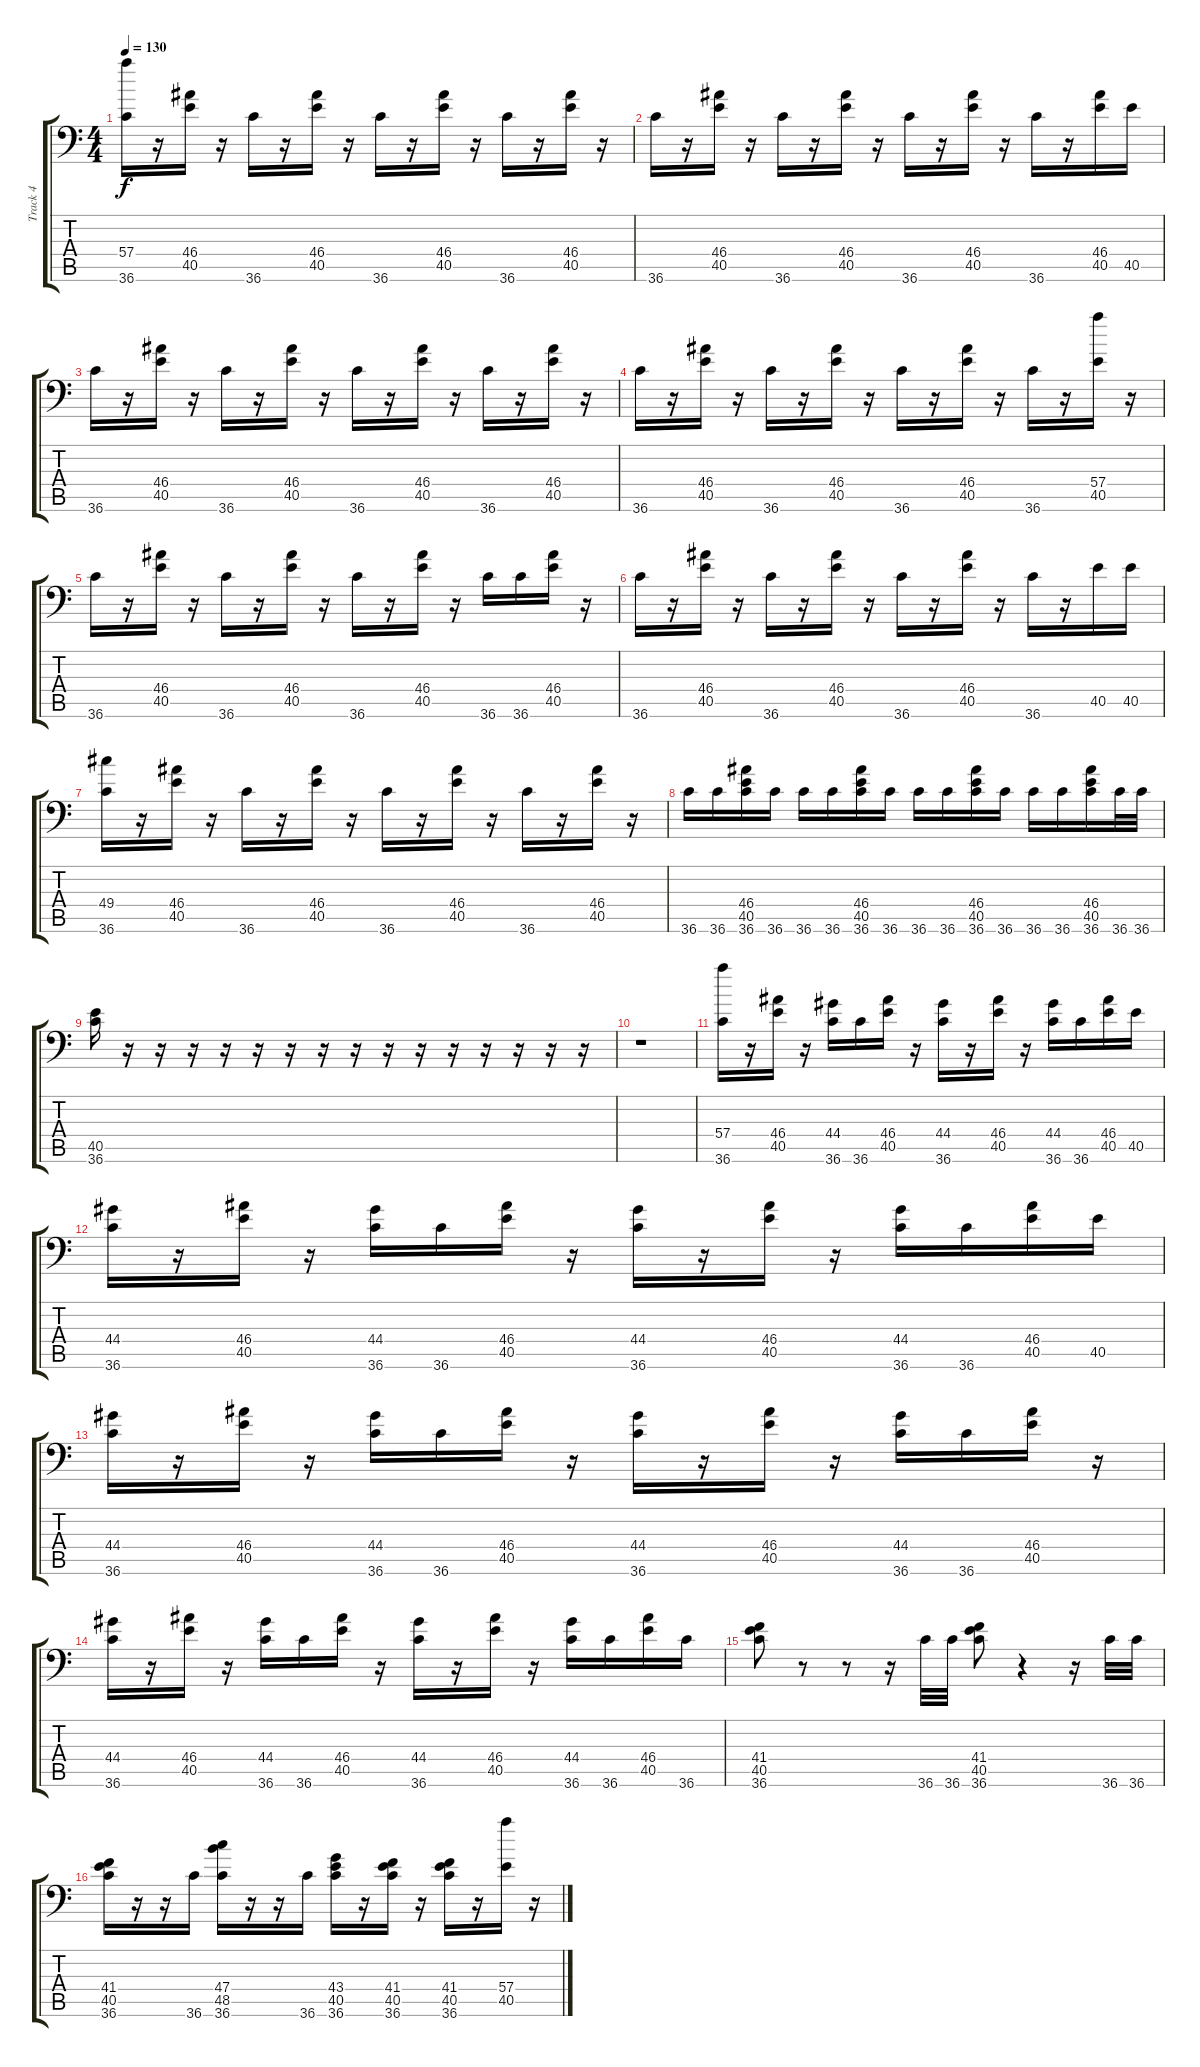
\track ("Track 4" "Track 4") {instrument acousticgrandpiano}
\staff {score tabs}
\tuning (C-1 C-1 C-1 C-1 C-1 C-1) {hide}
\ts (4 4)
\tempo 130
\clef f4
\ks c
(57.4 36.6).16{dy f} r.16 (46.4 40.5).16 r.16 36.6.16 r.16 (46.4 40.5).16 r.16 36.6.16 r.16 (46.4 40.5).16 r.16 36.6.16 r.16 (46.4 40.5).16 r.16 |
36.6.16 r.16 (46.4 40.5).16 r.16 36.6.16 r.16 (46.4 40.5).16 r.16 36.6.16 r.16 (46.4 40.5).16 r.16 36.6.16 r.16 (46.4 40.5).16 40.5.16 |
36.6.16 r.16 (46.4 40.5).16 r.16 36.6.16 r.16 (46.4 40.5).16 r.16 36.6.16 r.16 (46.4 40.5).16 r.16 36.6.16 r.16 (46.4 40.5).16 r.16 |
36.6.16 r.16 (46.4 40.5).16 r.16 36.6.16 r.16 (46.4 40.5).16 r.16 36.6.16 r.16 (46.4 40.5).16 r.16 36.6.16 r.16 (57.4 40.5).16 r.16 |
36.6.16 r.16 (46.4 40.5).16 r.16 36.6.16 r.16 (46.4 40.5).16 r.16 36.6.16 r.16 (46.4 40.5).16 r.16 36.6.16 36.6.16 (46.4 40.5).16 r.16 |
36.6.16 r.16 (46.4 40.5).16 r.16 36.6.16 r.16 (46.4 40.5).16 r.16 36.6.16 r.16 (46.4 40.5).16 r.16 36.6.16 r.16 40.5.16 40.5.16 |
(49.4 36.6).16 r.16 (46.4 40.5).16 r.16 36.6.16 r.16 (46.4 40.5).16 r.16 36.6.16 r.16 (46.4 40.5).16 r.16 36.6.16 r.16 (46.4 40.5).16 r.16 |
36.6.16 36.6.16 (46.4 40.5 36.6).16 36.6.16 36.6.16 36.6.16 (46.4 40.5 36.6).16 36.6.16 36.6.16 36.6.16 (46.4 40.5 36.6).16 36.6.16 36.6.16 36.6.16 (46.4 40.5 36.6).16 36.6.32 36.6.32 |
(40.5 36.6).16 r.16 r.16 r.16 r.16 r.16 r.16 r.16 r.16 r.16 r.16 r.16 r.16 r.16 r.16 r.16 |
r.1 |
(57.4 36.6).16 r.16 (46.4 40.5).16 r.16 (44.4 36.6).16 36.6.16 (46.4 40.5).16 r.16 (44.4 36.6).16 r.16 (46.4 40.5).16 r.16 (44.4 36.6).16 36.6.16 (46.4 40.5).16 40.5.16 |
(44.4 36.6).16 r.16 (46.4 40.5).16 r.16 (44.4 36.6).16 36.6.16 (46.4 40.5).16 r.16 (44.4 36.6).16 r.16 (46.4 40.5).16 r.16 (44.4 36.6).16 36.6.16 (46.4 40.5).16 40.5.16 |
(44.4 36.6).16 r.16 (46.4 40.5).16 r.16 (44.4 36.6).16 36.6.16 (46.4 40.5).16 r.16 (44.4 36.6).16 r.16 (46.4 40.5).16 r.16 (44.4 36.6).16 36.6.16 (46.4 40.5).16 r.16 |
(44.4 36.6).16 r.16 (46.4 40.5).16 r.16 (44.4 36.6).16 36.6.16 (46.4 40.5).16 r.16 (44.4 36.6).16 r.16 (46.4 40.5).16 r.16 (44.4 36.6).16 36.6.16 (46.4 40.5).16 36.6.16 |
(41.4 40.5 36.6).8 r.8 r.8 r.16 36.6.32 36.6.32 (41.4 40.5 36.6).8 r.4 r.16 36.6.32 36.6.32 |
(41.4 40.5 36.6).16 r.16 r.16 36.6.16 (47.4 48.5 36.6).16 r.16 r.16 36.6.16 (43.4 40.5 36.6).16 r.16 (41.4 40.5 36.6).16 r.16 (41.4 40.5 36.6).16 r.16 (57.4 40.5).16 r.16
